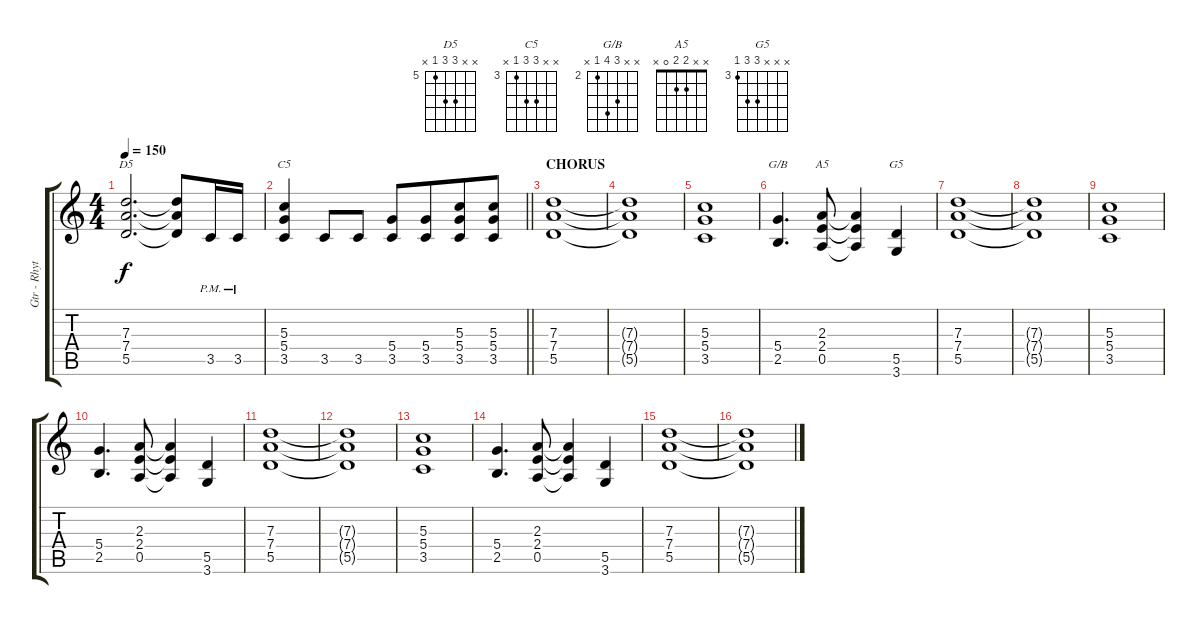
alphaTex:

\track ("Gtr - Rhythm" "Gtr - Rhyt") {instrument overdrivenguitar}
\staff {score tabs}
\tuning (E4 B3 G3 D3 A2 E2) {hide}
\chord ("D5" x x 7 7 5 x) {firstfret 5}
\chord ("C5" x x 5 5 3 x) {firstfret 3}
\chord ("G/B" x x 4 5 2 x) {firstfret 2}
\chord ("A5" x x 2 2 0 x)
\chord ("G5" x x x 5 5 3) {firstfret 3}
\ts (4 4)
\tempo 150
\clef g2
\ks c
(7.3 7.4 5.5).2{d ch "D5" dy f} (7.3{t} 7.4{t} 5.5{t}).8 3.5{pm}.16 3.5{pm}.16 |
\barLineRight lightlight
(5.3 5.4 3.5).4{ch "C5"} 3.5.8 3.5.8 (5.4 3.5).8 (5.4 3.5).8{beam merge} (5.3 5.4 3.5).8 (5.3 5.4 3.5).8 |
\section ("" "CHORUS")
(7.3 7.4 5.5).1 |
(7.3{t} 7.4{t} 5.5{t}).1 |
(5.3 5.4 3.5).1 |
(5.4 2.5).4{d ch "G/B"} (2.3 2.4 0.5).8{ch "A5"} (2.3{t} 2.4{t} 0.5{t}).4 (5.5 3.6).4{ch "G5"} |
(7.3 7.4 5.5).1 |
(7.3{t} 7.4{t} 5.5{t}).1 |
(5.3 5.4 3.5).1 |
(5.4 2.5).4{d} (2.3 2.4 0.5).8 (2.3{t} 2.4{t} 0.5{t}).4 (5.5 3.6).4 |
(7.3 7.4 5.5).1 |
(7.3{t} 7.4{t} 5.5{t}).1 |
(5.3 5.4 3.5).1 |
(5.4 2.5).4{d} (2.3 2.4 0.5).8 (2.3{t} 2.4{t} 0.5{t}).4 (5.5 3.6).4 |
(7.3 7.4 5.5).1 |
(7.3{t} 7.4{t} 5.5{t}).1
